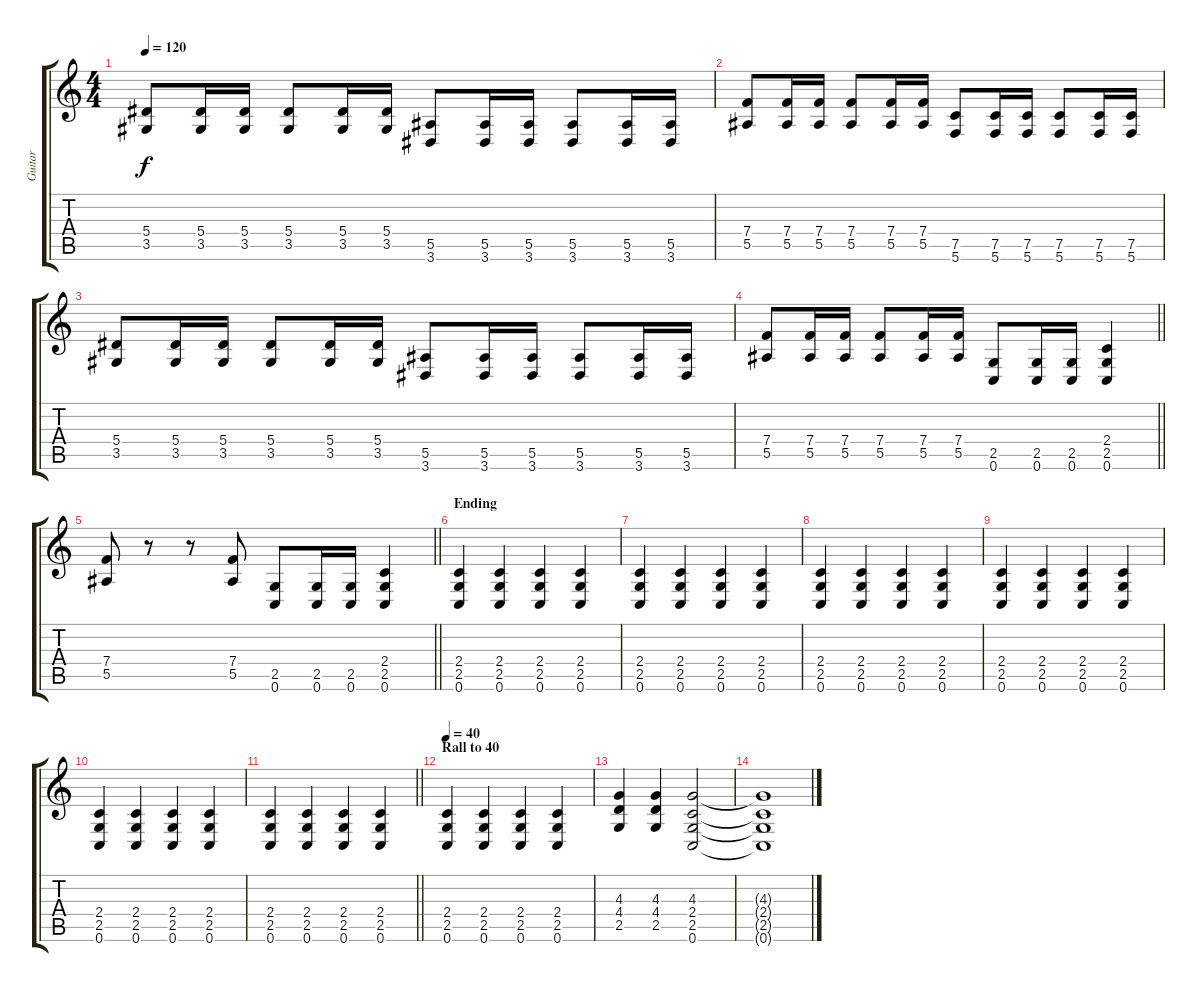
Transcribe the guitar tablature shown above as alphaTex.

\track ("Guitar" "Guitar") {instrument distortionguitar}
\staff {score tabs}
\tuning (C4 G3 Eb3 Bb2 F2 C2) {hide}
\ts (4 4)
\tempo 120
\clef g2
\ks c
(5.4 3.5).8{dy f} (5.4 3.5).16 (5.4 3.5).16 (5.4 3.5).8 (5.4 3.5).16 (5.4 3.5).16 (5.5 3.6).8 (5.5 3.6).16 (5.5 3.6).16 (5.5 3.6).8 (5.5 3.6).16 (5.5 3.6).16 |
(7.4 5.5).8 (7.4 5.5).16 (7.4 5.5).16 (7.4 5.5).8 (7.4 5.5).16 (7.4 5.5).16 (7.5 5.6).8 (7.5 5.6).16 (7.5 5.6).16 (7.5 5.6).8 (7.5 5.6).16 (7.5 5.6).16 |
(5.4 3.5).8 (5.4 3.5).16 (5.4 3.5).16 (5.4 3.5).8 (5.4 3.5).16 (5.4 3.5).16 (5.5 3.6).8 (5.5 3.6).16 (5.5 3.6).16 (5.5 3.6).8 (5.5 3.6).16 (5.5 3.6).16 |
\barLineRight lightlight
(7.4 5.5).8 (7.4 5.5).16 (7.4 5.5).16 (7.4 5.5).8 (7.4 5.5).16 (7.4 5.5).16 (2.5 0.6).8 (2.5 0.6).16 (2.5 0.6).16 (2.4 2.5 0.6).4 |
\barLineRight lightlight
(7.4 5.5).8 r.8 r.8 (7.4 5.5).8 (2.5 0.6).8 (2.5 0.6).16 (2.5 0.6).16 (2.4 2.5 0.6).4 |
\section ("" "Ending")
(2.4 2.5 0.6).4 (2.4 2.5 0.6).4 (2.4 2.5 0.6).4 (2.4 2.5 0.6).4 |
(2.4 2.5 0.6).4 (2.4 2.5 0.6).4 (2.4 2.5 0.6).4 (2.4 2.5 0.6).4 |
(2.4 2.5 0.6).4 (2.4 2.5 0.6).4 (2.4 2.5 0.6).4 (2.4 2.5 0.6).4 |
(2.4 2.5 0.6).4 (2.4 2.5 0.6).4 (2.4 2.5 0.6).4 (2.4 2.5 0.6).4 |
(2.4 2.5 0.6).4 (2.4 2.5 0.6).4 (2.4 2.5 0.6).4 (2.4 2.5 0.6).4 |
\barLineRight lightlight
(2.4 2.5 0.6).4 (2.4 2.5 0.6).4 (2.4 2.5 0.6).4 (2.4 2.5 0.6).4 |
\section ("" "Rall to 40")
\tempo 40
(2.4 2.5 0.6).4 (2.4 2.5 0.6).4 (2.4 2.5 0.6).4 (2.4 2.5 0.6).4 |
(4.3 4.4 2.5).4 (4.3 4.4 2.5).4 (4.3 2.4 2.5 0.6).2 |
(4.3{t} 2.4{t} 2.5{t} 0.6{t}).1
